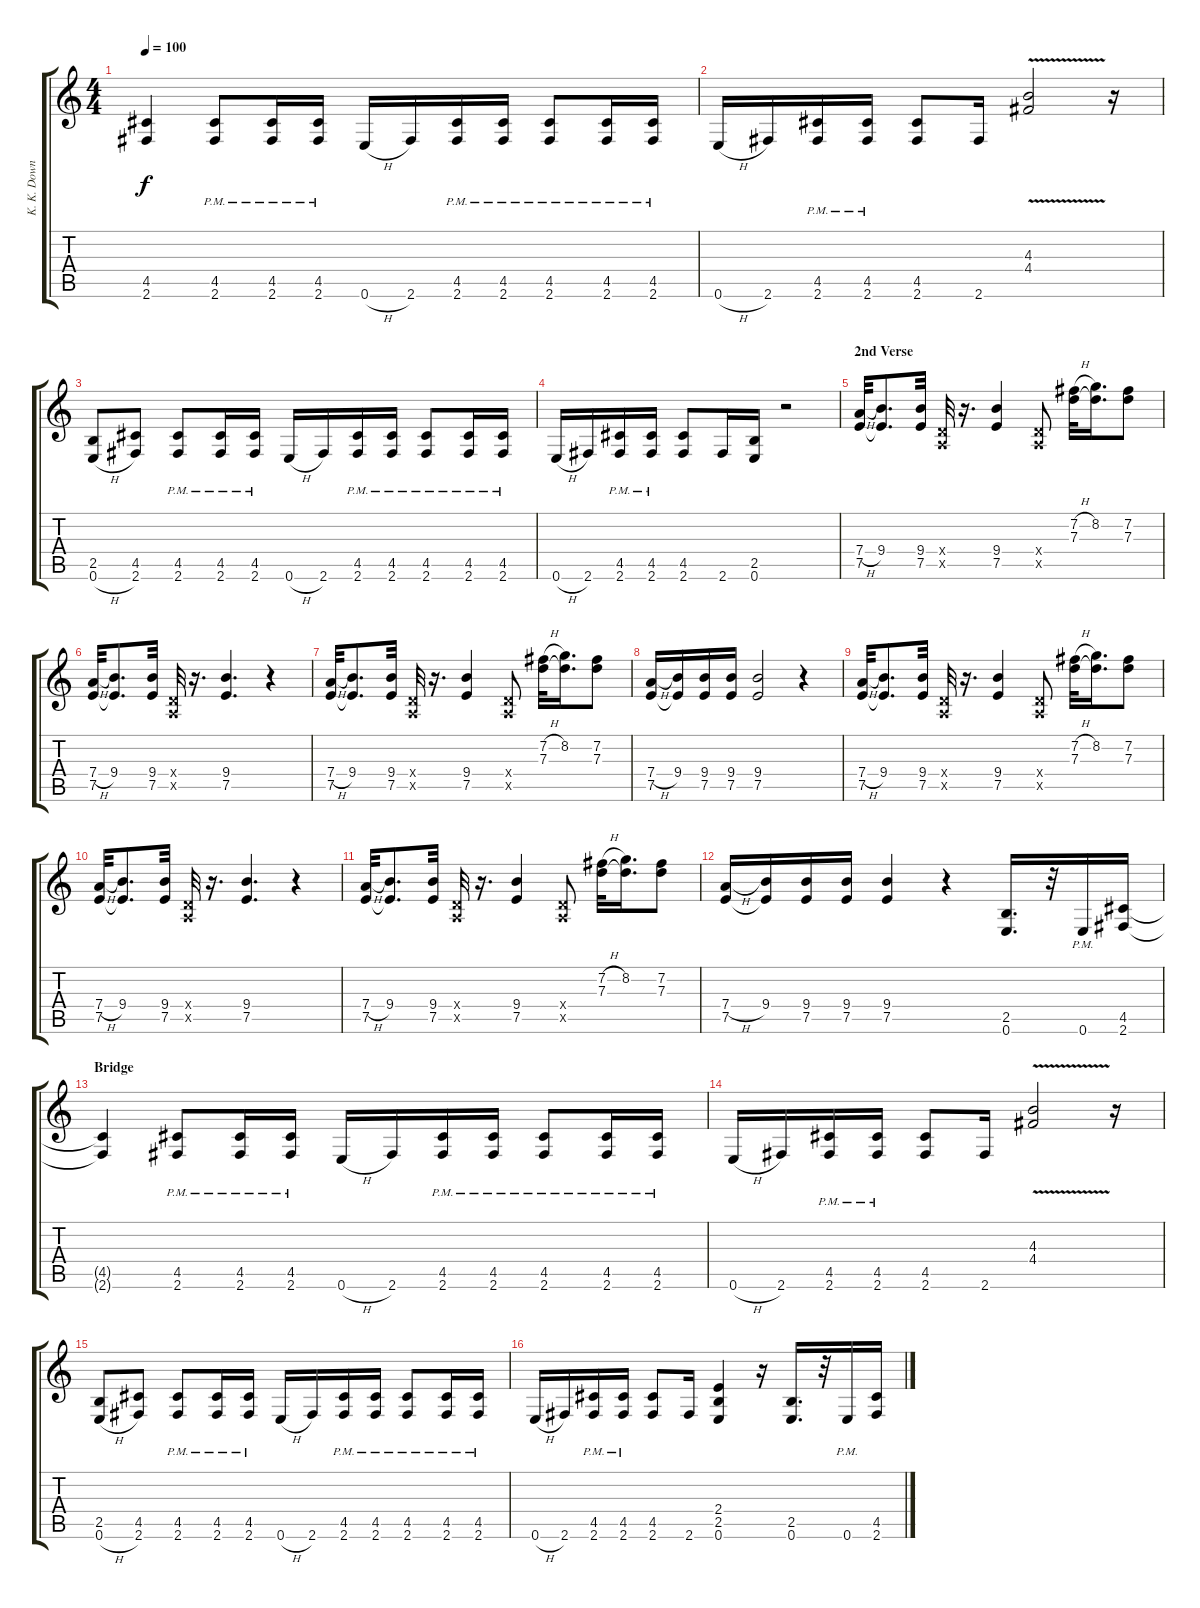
\track ("K. K. Downing" "K. K. Down") {instrument distortionguitar}
\staff {score tabs}
\tuning (E4 B3 G3 D3 A2 E2) {hide}
\ts (4 4)
\tempo 100
\clef g2
\ks c
(4.5{t} 2.6{t}).4{dy f} (4.5{pm} 2.6{pm}).8 (4.5{pm} 2.6{pm}).16 (4.5{pm} 2.6{pm}).16 0.6{h}.16 2.6.16 (4.5{pm} 2.6{pm}).16 (4.5{pm} 2.6{pm}).16 (4.5{pm} 2.6{pm}).8 (4.5{pm} 2.6{pm}).16 (4.5{pm} 2.6{pm}).16 |
0.6{h}.16 2.6.16 (4.5{pm} 2.6{pm}).16 (4.5{pm} 2.6{pm}).16 (4.5 2.6).8 2.6.16 (4.3{v} 4.4{v}).2 r.16 |
(2.5 0.6{h}).8 (4.5 2.6).8 (4.5{pm} 2.6{pm}).8 (4.5{pm} 2.6{pm}).16 (4.5{pm} 2.6{pm}).16 0.6{h}.16 2.6.16 (4.5{pm} 2.6{pm}).16 (4.5{pm} 2.6{pm}).16 (4.5{pm} 2.6{pm}).8 (4.5{pm} 2.6{pm}).16 (4.5{pm} 2.6{pm}).16 |
0.6{h}.16 2.6.16 (4.5{pm} 2.6{pm}).16 (4.5{pm} 2.6{pm}).16 (4.5 2.6).8 2.6.16 (2.5 0.6).16 r.2 |
\section ("" "2nd Verse")
(7.4{h} 7.5).32 (9.4 7.5{t}).8{d} (9.4 7.5).32 (0.4{x} 0.5{x}).32 r.16{d} (9.4 7.5).4 (0.4{x} 0.5{x}).8 (7.2{h} 7.3).32 (8.2 7.3{t}).16{d} (7.2 7.3).8 |
(7.4{h} 7.5).32 (9.4 7.5{t}).8{d} (9.4 7.5).32 (0.4{x} 0.5{x}).32 r.16{d} (9.4 7.5).4{d} r.4 |
(7.4{h} 7.5).32 (9.4 7.5{t}).8{d} (9.4 7.5).32 (0.4{x} 0.5{x}).32 r.16{d} (9.4 7.5).4 (0.4{x} 0.5{x}).8 (7.2{h} 7.3).32 (8.2 7.3{t}).16{d} (7.2 7.3).8 |
(7.4{h} 7.5).16 (9.4 7.5{t}).16 (9.4 7.5).16 (9.4 7.5).16 (9.4 7.5).2 r.4 |
(7.4{h} 7.5).32 (9.4 7.5{t}).8{d} (9.4 7.5).32 (0.4{x} 0.5{x}).32 r.16{d} (9.4 7.5).4 (0.4{x} 0.5{x}).8 (7.2{h} 7.3).32 (8.2 7.3{t}).16{d} (7.2 7.3).8 |
(7.4{h} 7.5).32 (9.4 7.5{t}).8{d} (9.4 7.5).32 (0.4{x} 0.5{x}).32 r.16{d} (9.4 7.5).4{d} r.4 |
(7.4{h} 7.5).32 (9.4 7.5{t}).8{d} (9.4 7.5).32 (0.4{x} 0.5{x}).32 r.16{d} (9.4 7.5).4 (0.4{x} 0.5{x}).8 (7.2{h} 7.3).32 (8.2 7.3{t}).16{d} (7.2 7.3).8 |
(7.4{h} 7.5).16 (9.4 7.5{t}).16 (9.4 7.5).16 (9.4 7.5).16 (9.4 7.5).4 r.4 (2.5 0.6).16{d} r.32 0.6{pm}.16 (4.5 2.6).16 |
\section ("" "Bridge")
(4.5{t} 2.6{t}).4 (4.5{pm} 2.6{pm}).8 (4.5{pm} 2.6{pm}).16 (4.5{pm} 2.6{pm}).16 0.6{h}.16 2.6.16 (4.5{pm} 2.6{pm}).16 (4.5{pm} 2.6{pm}).16 (4.5{pm} 2.6{pm}).8 (4.5{pm} 2.6{pm}).16 (4.5{pm} 2.6{pm}).16 |
0.6{h}.16 2.6.16 (4.5{pm} 2.6{pm}).16 (4.5{pm} 2.6{pm}).16 (4.5 2.6).8 2.6.16 (4.3{v} 4.4{v}).2 r.16 |
(2.5 0.6{h}).8 (4.5 2.6).8 (4.5{pm} 2.6{pm}).8 (4.5{pm} 2.6{pm}).16 (4.5{pm} 2.6{pm}).16 0.6{h}.16 2.6.16 (4.5{pm} 2.6{pm}).16 (4.5{pm} 2.6{pm}).16 (4.5{pm} 2.6{pm}).8 (4.5{pm} 2.6{pm}).16 (4.5{pm} 2.6{pm}).16 |
0.6{h}.16 2.6.16 (4.5{pm} 2.6{pm}).16 (4.5{pm} 2.6{pm}).16 (4.5 2.6).8 2.6.16 (2.4 2.5 0.6).4 r.16 (2.5 0.6).16{d} r.32 0.6{pm}.16 (4.5 2.6).16
